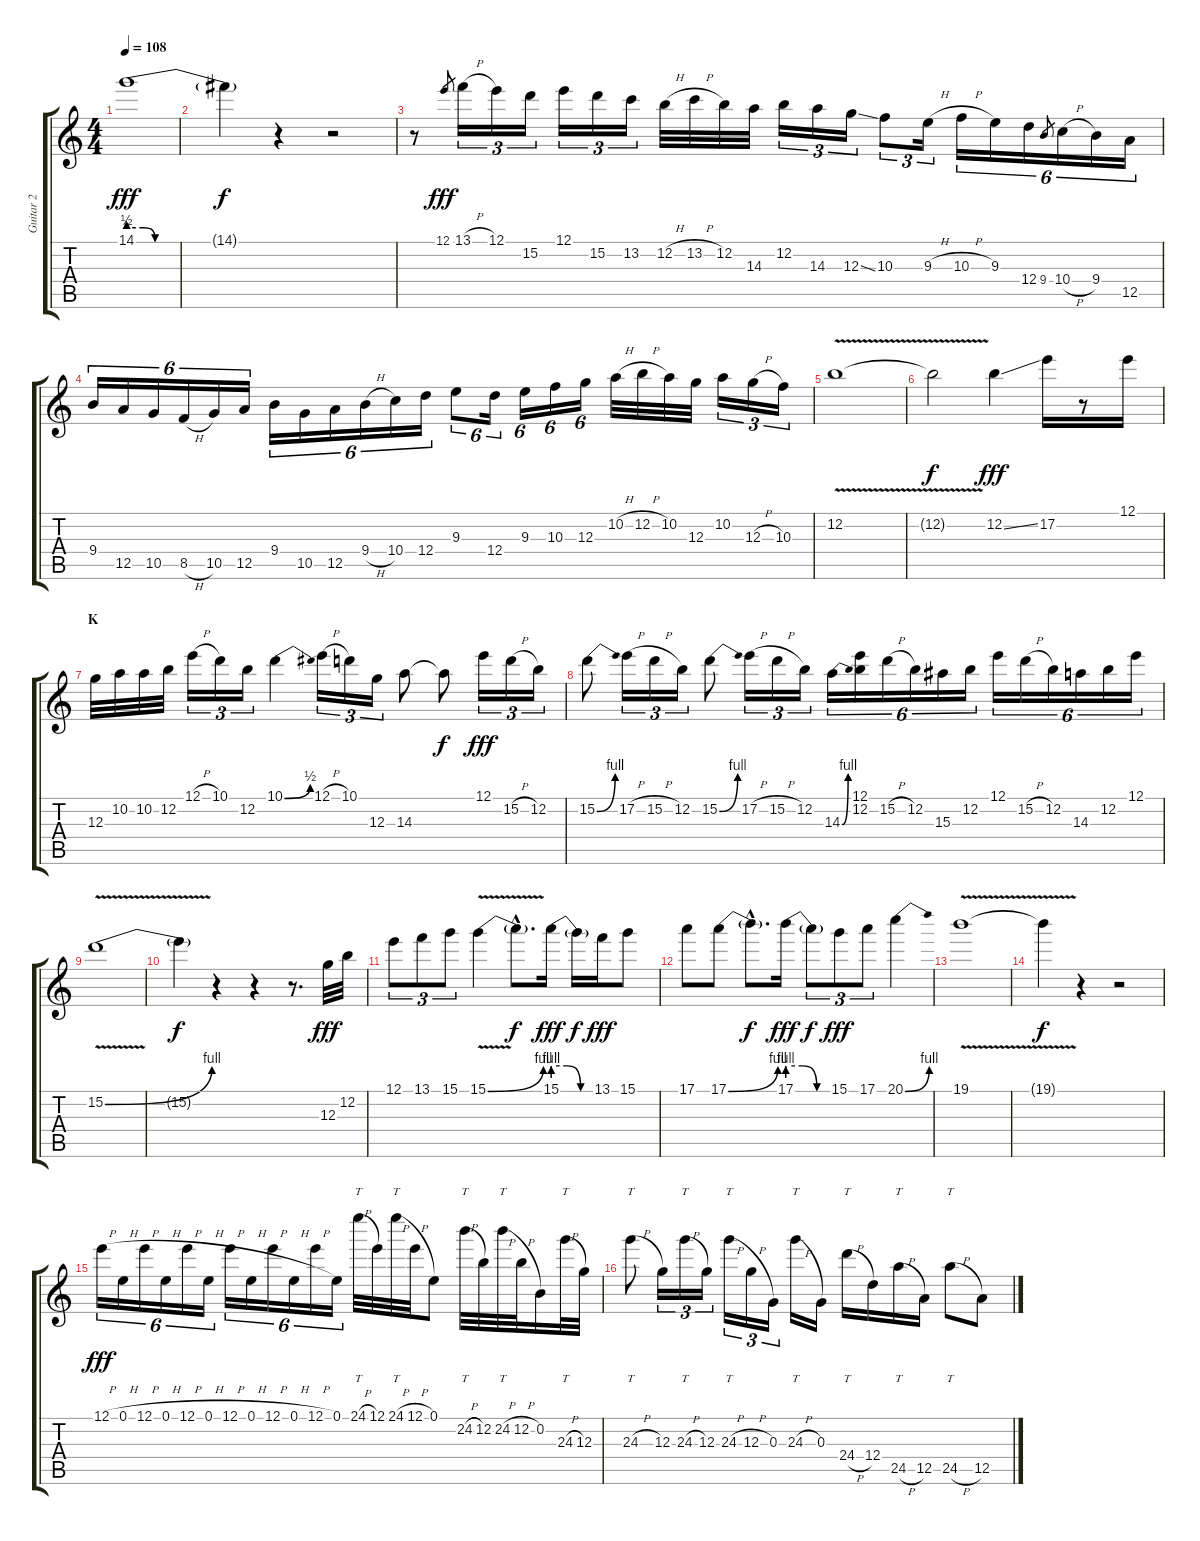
\track ("Guitar 2" "Guitar 2") {instrument overdrivenguitar}
\staff {score tabs}
\tuning (E4 B3 G3 D3 A2 E2) {hide}
\ts (4 4)
\tempo 108
\clef g2
\ks c
14.1{be (custom 0 2 6 2 11 0 60 0)}.1{dy fff} |
14.1{t}.4{dy f} r.4 r.2 |
r.8 12.1.8{gr dy fff} 13.1{h}.16{tu (3 2)} 12.1.16{tu (3 2)} 15.2.16{tu (3 2)} 12.1.16{tu (3 2)} 15.2.16{tu (3 2)} 13.2.16{tu (3 2)} 12.2{h}.32 13.2{h}.32 12.2.32 14.3.32 12.2.16{tu (3 2)} 14.3.16{tu (3 2)} 12.3{ss}.16{tu (3 2)} 10.3.8{tu (3 2)} 9.3{h}.16{tu (3 2)} 10.3{h}.16{tu (6 4)} 9.3.16{tu (6 4)} 12.4.16{tu (6 4)} 9.4.8{gr} 10.4{h}.16{tu (6 4)} 9.4.16{tu (6 4)} 12.5.16{tu (6 4)} |
9.4.16{tu (6 4)} 12.5.16{tu (6 4)} 10.5.16{tu (6 4)} 8.5{h}.16{tu (6 4)} 10.5.16{tu (6 4)} 12.5.16{tu (6 4)} 9.4.16{tu (6 4)} 10.5.16{tu (6 4)} 12.5.16{tu (6 4)} 9.4{h}.16{tu (6 4)} 10.4.16{tu (6 4)} 12.4.16{tu (6 4)} 9.3.8{tu (6 4)} 12.4.16{tu (6 4)} 9.3.16{tu (6 4)} 10.3.16{tu (6 4)} 12.3.16{tu (6 4)} 10.2{h}.32 12.2{h}.32 10.2.32 12.3.32 10.2.16{tu (3 2)} 12.3{h}.16{tu (3 2)} 10.3.16{tu (3 2)} |
12.2{v}.1 |
12.2{t}.2{dy f} 12.2{ss}.4{dy fff} 17.2.16 r.8 12.1.16 |
\section ("" "K")
12.3.32 10.2.32 10.2.32 12.2.32 12.1{h}.16{tu (3 2)} 10.1.16{tu (3 2)} 12.2.16{tu (3 2)} 10.1{be (bend 0 0 60 2)}.4 12.1{h}.16{tu (3 2)} 10.1.16{tu (3 2)} 12.3.16{tu (3 2)} 14.3.8 14.3{t}.8{dy f} 12.1.16{tu (3 2) dy fff} 15.2{h}.16{tu (3 2)} 12.2.16{tu (3 2)} |
15.2{be (bend 0 0 60 4)}.8 17.2{h}.16{tu (3 2)} 15.2{h}.16{tu (3 2)} 12.2.16{tu (3 2)} 15.2{be (bend 0 0 60 4)}.8 17.2{h}.16{tu (3 2)} 15.2{h}.16{tu (3 2)} 12.2.16{tu (3 2)} 14.3{be (bend 0 0 60 4)}.16{tu (6 4)} (12.1 12.2).16{tu (6 4)} 15.2{h}.16{tu (6 4)} 12.2.16{tu (6 4)} 15.3.16{tu (6 4)} 12.2.16{tu (6 4)} 12.1.16{tu (6 4)} 15.2{h}.16{tu (6 4)} 12.2.16{tu (6 4)} 14.3.16{tu (6 4)} 12.2.16{tu (6 4)} 12.1.16{tu (6 4)} |
15.2{be (bend 0 0 60 4) v}.1 |
15.2{t}.4{dy f} r.4 r.4 r.8{d} 12.3.32{dy fff} 12.2.32 |
12.1.8{tu (3 2)} 13.1.8{tu (3 2)} 15.1.8{tu (3 2)} 15.1{be (bend 0 0 60 4) v}.4 15.1{hac t}.8{d dy f} 15.1{be (custom 0 4 20 4 40 0 60 0)}.16{dy fff} 15.1{t}.16{dy f} 13.1.16{dy fff} 15.1.8 |
17.1.8 17.1{be (bend 0 0 60 4)}.8 17.1{hac t}.8{d dy f} 17.1{be (custom 0 4 20 4 40 0 60 0)}.16{dy fff} 17.1{t}.8{tu (3 2) dy f} 15.1.8{tu (3 2) dy fff} 17.1.8{tu (3 2)} 20.1{be (bend 0 0 60 4)}.4 |
19.1{v}.1 |
19.1{t}.4{dy f} r.4 r.2 |
12.1{h}.16{tu (6 4) dy fff} 0.1{h}.16{tu (6 4)} 12.1{h}.16{tu (6 4)} 0.1{h}.16{tu (6 4)} 12.1{h}.16{tu (6 4)} 0.1{h}.16{tu (6 4)} 12.1{h}.16{tu (6 4)} 0.1{h}.16{tu (6 4)} 12.1{h}.16{tu (6 4)} 0.1{h}.16{tu (6 4)} 12.1{h}.16{tu (6 4)} 0.1.16{tu (6 4)} 24.1{h}.32{tt} 12.1.32 24.1{h}.32{tt} 12.1{h}.32 0.1.8 24.2{h}.32{tt} 12.2.32 24.2{h}.32{tt} 12.2{h}.32 0.2.16 24.3{h}.32{tt} 12.3.32 |
24.3{h}.8{tt} 12.3.16{tu (3 2)} 24.3{h}.16{tt tu (3 2)} 12.3.16{tu (3 2)} 24.3{h}.16{tt tu (3 2)} 12.3{h}.16{tu (3 2)} 0.3.16{tu (3 2)} 24.3{h}.16{tt} 0.3.16 24.4{h}.16{tt} 12.4.16 24.5{h}.16{tt} 12.5.16 24.5{h}.8{tt} 12.5{ss}.8
